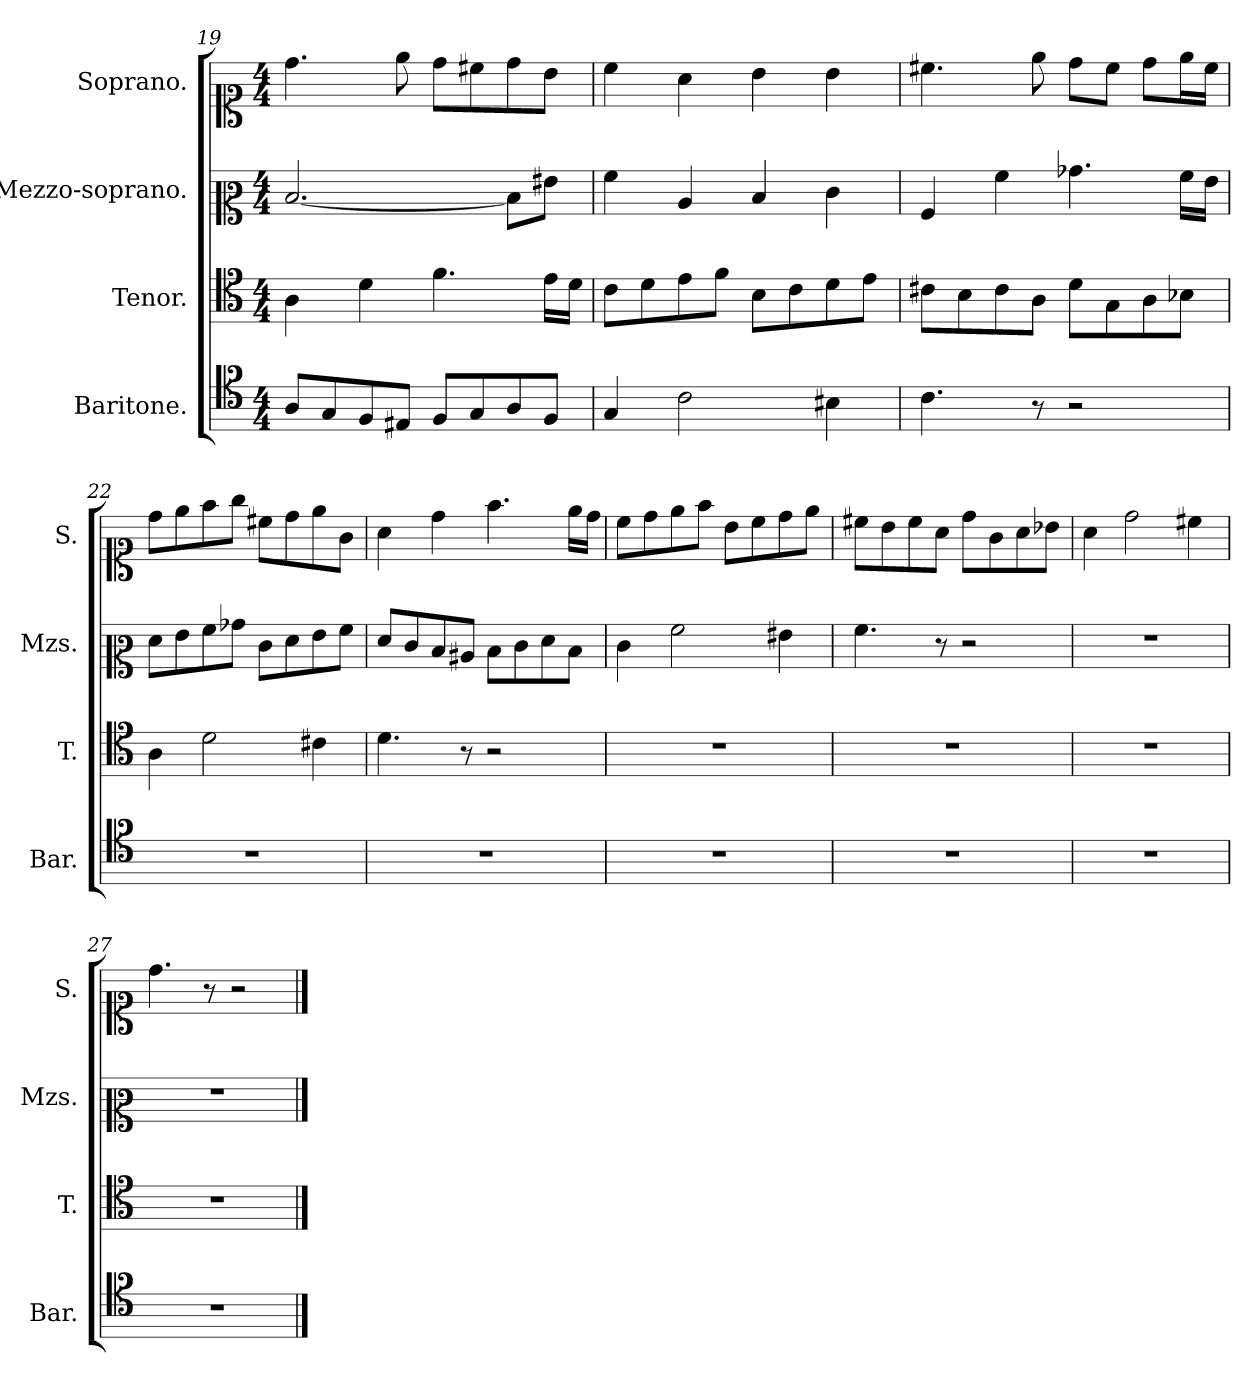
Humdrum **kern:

**kern	**kern	**kern	**kern
*part4	*part3	*part2	*part1
*staff4	*staff3	*staff2	*staff1
*I"Baritone.	*I"Tenor.	*I"Mezzo-soprano.	*I"Soprano.
*I'Bar.	*I'T.	*I'Mzs.	*I'S.
*clefC5	*clefC4	*clefC2	*clefC1
*k[]	*k[]	*k[]	*k[]
*M4/4	*M4/4	*M4/4	*M4/4
=19	=19	=19	=19
8F/L	4A\	[2.d/	4.dd\
8E/	.	.	.
8D/	4d\	.	.
8C#X/J	.	.	8ee\
8D/L	4.f\	.	8dd\L
8E/	.	.	8cc#X\
8F/	.	8d\L]	8dd\
8D/J	16e\LL	8g#X\J	8b\J
.	16d\JJ	.	.
=20	=20	=20	=20
4E/	8c\L	4a\	4cc\
.	8d\	.	.
2A\	8e\	4c/	4a\
.	8f\J	.	.
.	8B\L	4d/	4b\
.	8c\	.	.
4G#X\	8d\	4e\	4b\
.	8e\J	.	.
=21	=21	=21	=21
4.A\	8c#X\L	4A/	4.cc#X\
.	8B\	.	.
.	8c#\	4a\	.
8r	8A\J	.	8ee\
2r	8d\L	4.b-X\	8dd\L
.	8G\	.	8cc#\J
.	8A\	.	8dd\L
.	8B-X\J	16a\LL	16ee\L
.	.	16g\JJ	16cc#\JJ
=22	=22	=22	=22
1r	4A\	8f\L	8dd\L
.	.	8g\	8ee\
.	2d\	8a\	8ff\
.	.	8b-X\J	8gg\J
.	.	8e\L	8cc#X\L
.	.	8f\	8dd\
.	4c#X\	8g\	8ee\
.	.	8a\J	8g\J
=23	=23	=23	=23
1r	4.d\	8f/L	4a\
.	.	8e/	.
.	.	8d/	4dd\
.	8r	8c#X/J	.
.	2r	8d\L	4.ff\
.	.	8e\	.
.	.	8f\	.
.	.	8d\J	16ee\LL
.	.	.	16dd\JJ
=24	=24	=24	=24
1r	1r	4e\	8cc\L
.	.	.	8dd\
.	.	2a\	8ee\
.	.	.	8ff\J
.	.	.	8b\L
.	.	.	8cc\
.	.	4g#X\	8dd\
.	.	.	8ee\J
=25	=25	=25	=25
1r	1r	4.a\	8cc#X\L
.	.	.	8b\
.	.	.	8cc#\
.	.	8r	8a\J
.	.	2r	8dd\L
.	.	.	8g\
.	.	.	8a\
.	.	.	8b-X\J
=26	=26	=26	=26
1r	1r	1r	4a\
.	.	.	2dd\
.	.	.	4cc#X\
=27	=27	=27	=27
1r	1r	1r	4.dd\
.	.	.	8r
.	.	.	2r
==	==	==	==
*-	*-	*-	*-
